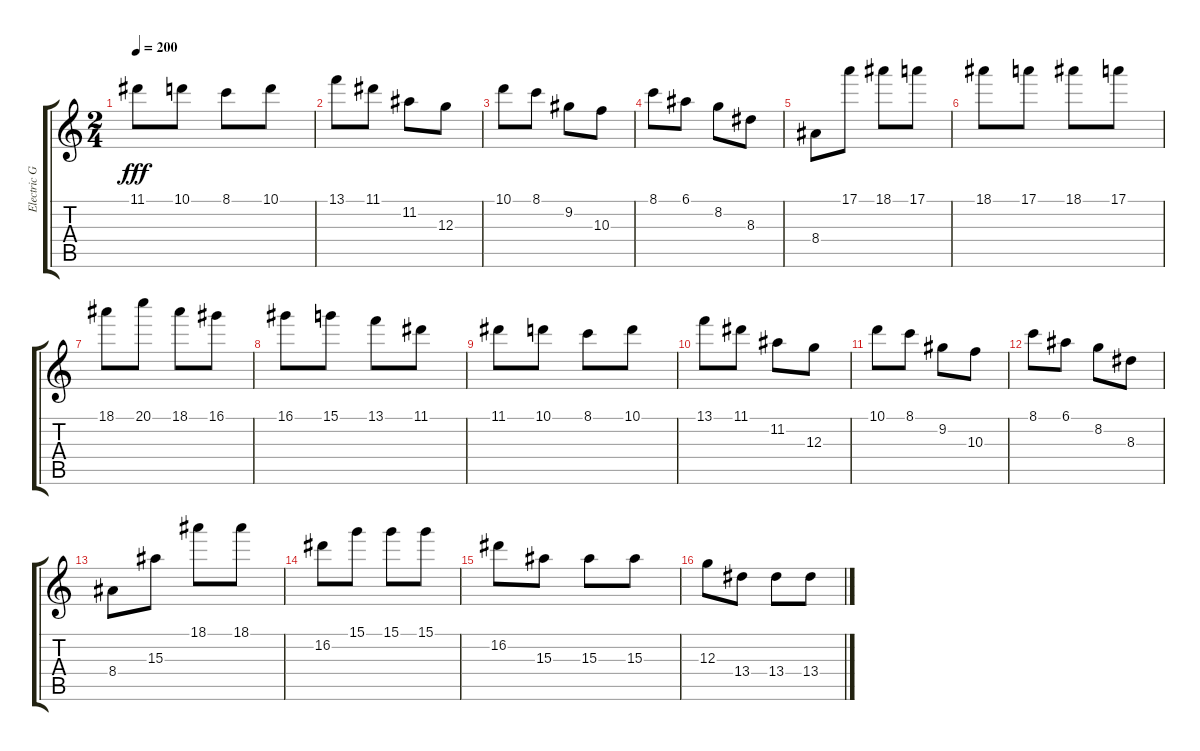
\track ("Electric Guitar 1" "Electric G") {instrument distortionguitar}
\staff {score tabs}
\tuning (E4 B3 G3 D3 A2 E2) {hide}
\ts (2 4)
\tempo 200
\clef g2
\ks c
11.1.8{dy fff} 10.1.8 8.1.8 10.1.8 |
13.1.8 11.1.8 11.2.8 12.3.8 |
10.1.8 8.1.8 9.2.8 10.3.8 |
8.1.8 6.1.8 8.2.8 8.3.8 |
8.4.8 17.1.8 18.1.8 17.1.8 |
18.1.8 17.1.8 18.1.8 17.1.8 |
18.1.8 20.1.8 18.1.8 16.1.8 |
16.1.8 15.1.8 13.1.8 11.1.8 |
11.1.8 10.1.8 8.1.8 10.1.8 |
13.1.8 11.1.8 11.2.8 12.3.8 |
10.1.8 8.1.8 9.2.8 10.3.8 |
8.1.8 6.1.8 8.2.8 8.3.8 |
8.4.8 15.3.8 18.1.8 18.1.8 |
16.2.8 15.1.8 15.1.8 15.1.8 |
16.2.8 15.3.8 15.3.8 15.3.8 |
12.3.8 13.4.8 13.4.8 13.4.8
